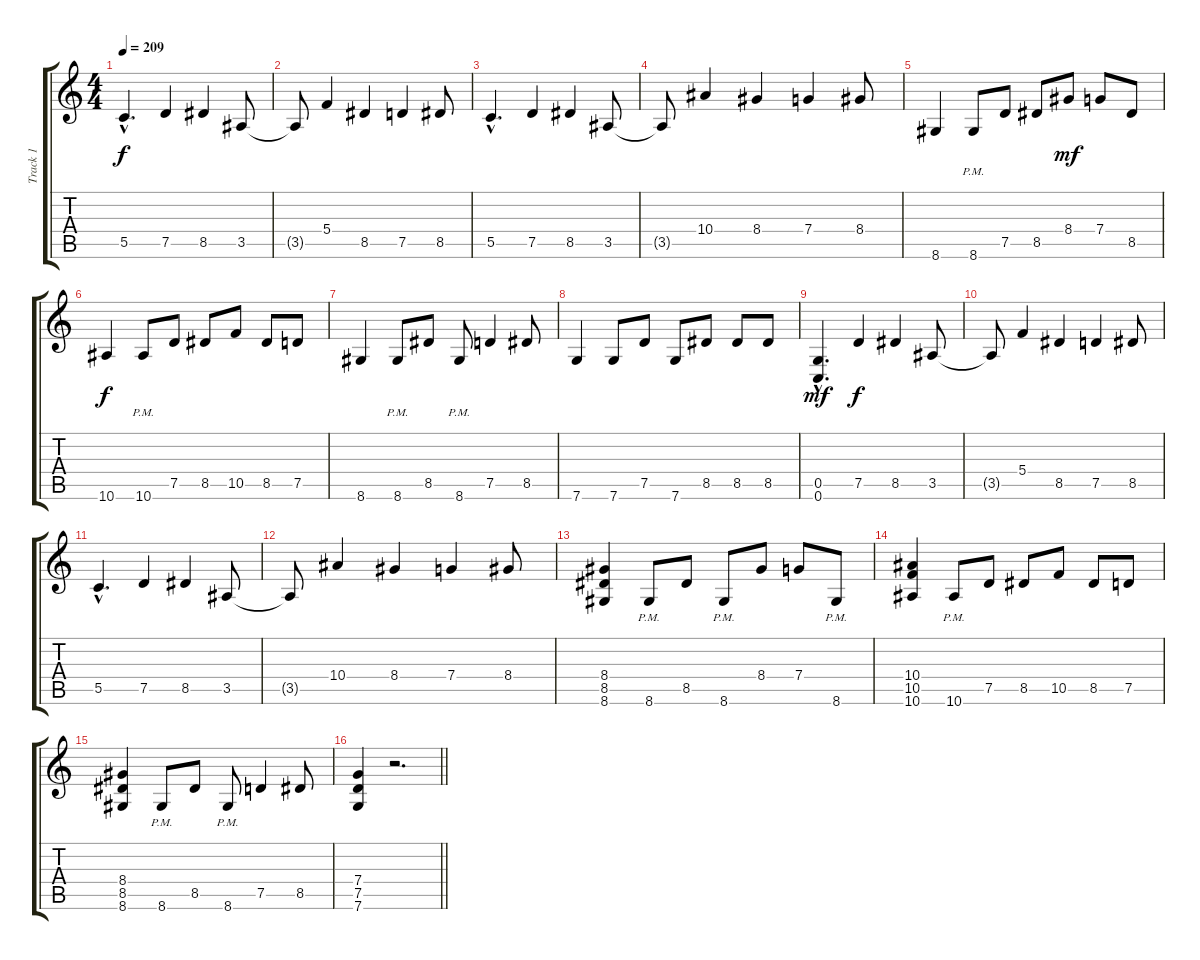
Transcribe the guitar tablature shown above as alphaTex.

\track ("Track 1" "Track 1") {instrument distortionguitar}
\staff {score tabs}
\tuning (D4 A3 F3 C3 G2 C2) {hide}
\ts (4 4)
\section ("" "")
\tempo 209
\clef g2
\ks c
5.5{hac}.4{d dy f instrument distortionguitar} 7.5.4 8.5.4 3.5.8 |
3.5{t}.8 5.4.4 8.5.4 7.5.4 8.5.8 |
5.5{hac}.4{d} 7.5.4 8.5.4 3.5.8 |
3.5{t}.8 10.4.4 8.4.4 7.4.4 8.4.8 |
8.6.4 8.6{pm}.8 7.5.8 8.5.8 8.4.8{dy mf} 7.4.8 8.5.8 |
10.6.4{dy f} 10.6{pm}.8 7.5.8 8.5.8 10.5.8 8.5.8 7.5.8 |
8.6.4 8.6{pm}.8 8.5.8 8.6{pm}.8 7.5.4 8.5.8 |
7.6.4 7.6.8 7.5.8 7.6.8 8.5.8 8.5.8 8.5.8 |
(0.5{hac} 0.6{hac}).4{d dy mf} 7.5.4{dy f} 8.5.4 3.5.8 |
3.5{t}.8 5.4.4 8.5.4 7.5.4 8.5.8 |
5.5{hac}.4{d} 7.5.4 8.5.4 3.5.8 |
3.5{t}.8 10.4.4 8.4.4 7.4.4 8.4.8 |
(8.4 8.5 8.6).4 8.6{pm}.8 8.5.8 8.6{pm}.8 8.4.8 7.4.8 8.6{pm}.8 |
(10.4 10.5 10.6).4 10.6{pm}.8 7.5.8 8.5.8 10.5.8 8.5.8 7.5.8 |
(8.4 8.5 8.6).4 8.6{pm}.8 8.5.8 8.6{pm}.8 7.5.4 8.5.8 |
\barLineRight lightlight
(7.4 7.5 7.6).4 r.2{d}
